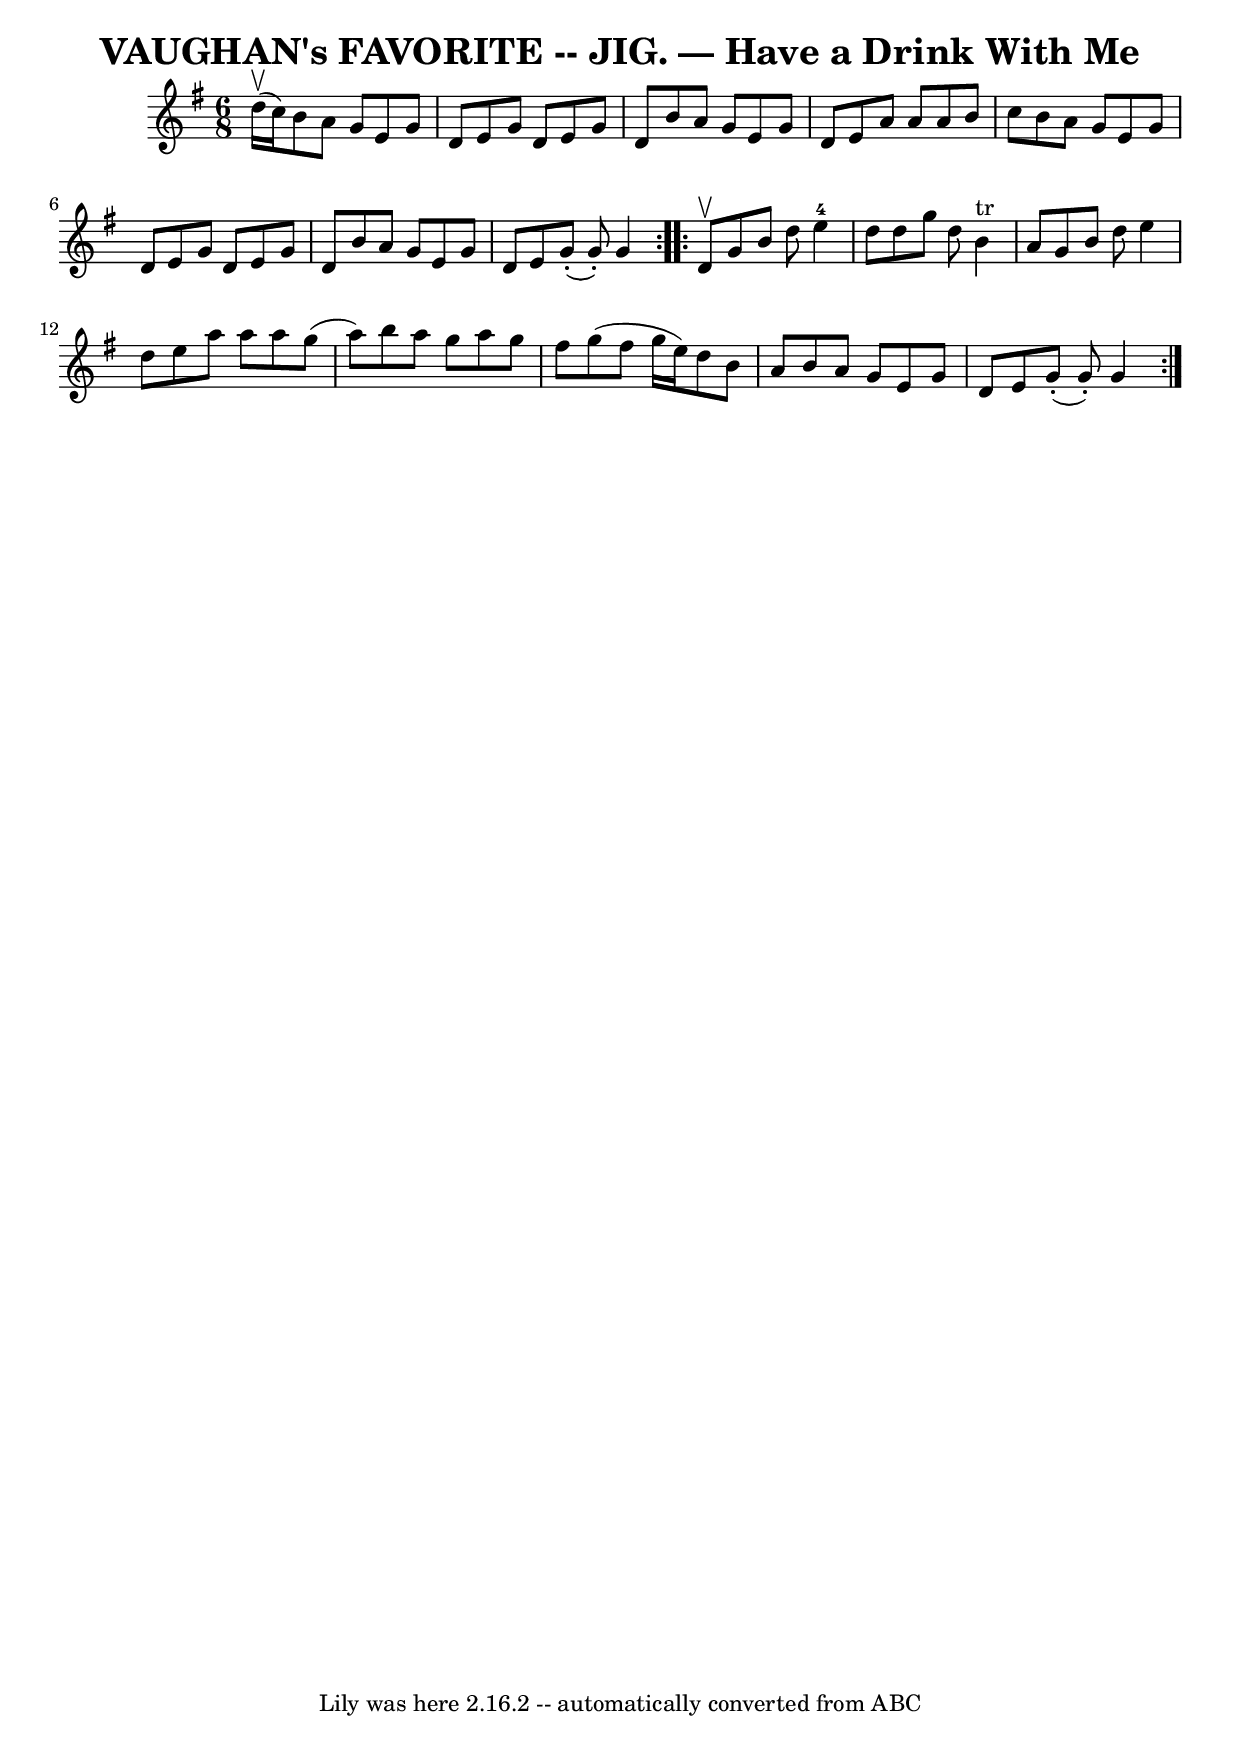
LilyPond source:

\version "2.7.40"
\include "Mammoth.ily"
\header {
	%% book = "Coles pg. 64.5"
	crossRefNumber = "25"
	footnotes = ""
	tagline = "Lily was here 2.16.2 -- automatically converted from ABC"
	title = "VAUGHAN's FAVORITE -- JIG. — Have a Drink With Me"
}
voicedefault =  {
\set Score.defaultBarType = "empty"

\repeat volta 2 {
\time 6/8 \key g \major d''16 (^\upbow c''16) |
 b'8 a'8    
g'8 e'8 g'8 d'8  |
 e'8 g'8 d'8 e'8 g'8 d'8  
|
 b'8 a'8 g'8 e'8 g'8 d'8  |
 e'8 a'8 a'8 
 a'8 b'8 c''8  |
 b'8 a'8 g'8 e'8 g'8 d'8  
|
 e'8 g'8 d'8 e'8 g'8 d'8  |
 b'8 a'8 g'8 
 e'8 g'8 d'8  |
 e'8 g'8 (-. g'8 -.) g'4  }     
\repeat volta 2 { d'8^\upbow |
 g'8 b'8 d''8 e''4-4   
d''8  |
 d''8 g''8 d''8 b'4^"tr" a'8  |
 g'8    
b'8 d''8 e''4 d''8  |
 e''8 a''8 a''8 a''8 g''8 (
 a''8) |
 b''8 a''8 g''8 a''8 g''8 fis''8  |
 
 g''8 (fis''8 g''16 e''16) d''8 b'8 a'8  |
 b'8    
a'8 g'8 e'8 g'8 d'8  |
 e'8 g'8 (-. g'8 -.) g'4  
}   
}

\score{
    <<

	\context Staff="default"
	{
	    \voicedefault 
	}

    >>
	\layout {
	}
	\midi {}
}
